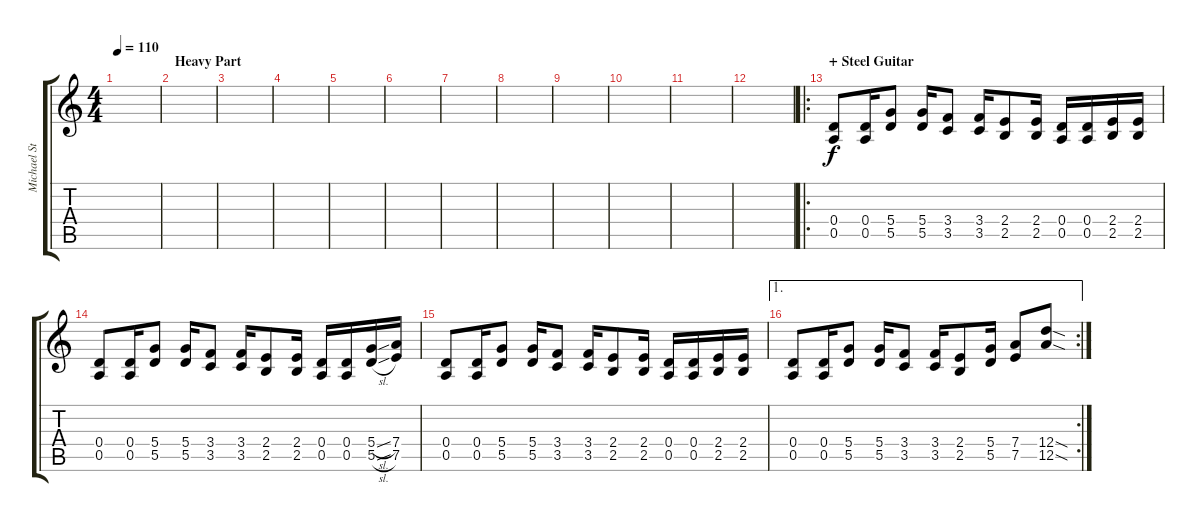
\track ("Michael Stapel" "Michael St") {instrument acousticguitarsteel}
\staff {score tabs}
\tuning (E4 B3 G3 D3 A2 D2) {hide}
\ts (4 4)
\tempo 110
\clef g2
\ks c
|
\section ("" "Heavy Part")
|
|
|
|
|
|
|
|
|
|
|
\ro
\section ("" "+ Steel Guitar")
(0.4 0.5).8{dy f} (0.4 0.5).16 (5.4 5.5).8 (5.4 5.5).16 (3.4 3.5).8 (3.4 3.5).16 (2.4 2.5).8 (2.4 2.5).16 (0.4 0.5).16 (0.4 0.5).16 (2.4 2.5).16 (2.4 2.5).16 |
(0.4 0.5).8 (0.4 0.5).16 (5.4 5.5).8 (5.4 5.5).16 (3.4 3.5).8 (3.4 3.5).16 (2.4 2.5).8 (2.4 2.5).16 (0.4 0.5).16 (0.4 0.5).16 (5.4{sl} 5.5{sl}).16 (7.4 7.5).16 |
(0.4 0.5).8 (0.4 0.5).16 (5.4 5.5).8 (5.4 5.5).16 (3.4 3.5).8 (3.4 3.5).16 (2.4 2.5).8 (2.4 2.5).16 (0.4 0.5).16 (0.4 0.5).16 (2.4 2.5).16 (2.4 2.5).16 |
\ae 1
\rc 2
(0.4 0.5).8 (0.4 0.5).16 (5.4 5.5).8 (5.4 5.5).16 (3.4 3.5).8 (3.4 3.5).16 (2.4 2.5).8 (5.4 5.5).16 (7.4 7.5).8 (12.4{sod} 12.5{sod}).8
